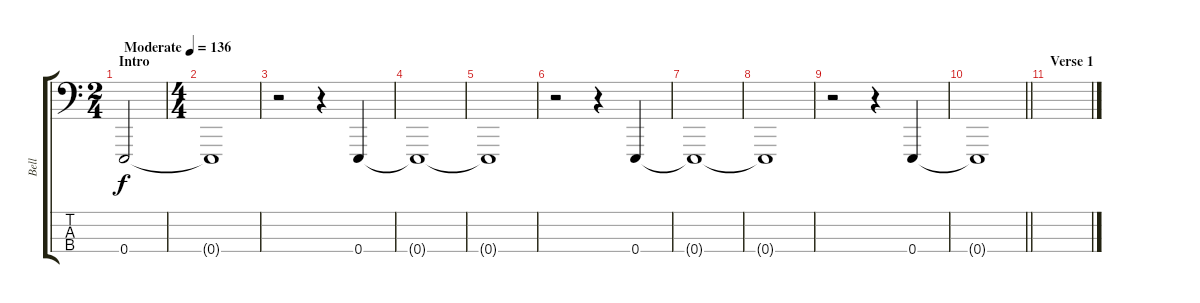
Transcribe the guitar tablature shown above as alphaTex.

\track ("Bell" "Bell") {instrument vibraphone}
\staff {score tabs}
\tuning (G2 D2 A1 E1) {hide}
\ts (2 4)
\section ("" "Intro")
\tempo (136 "Moderate")
\clef f4
\ks c
0.4.2{dy f instrument vibraphone} |
\ts (4 4)
0.4{t}.1 |
r.2 r.4 0.4.4 |
0.4{t}.1 |
0.4{t}.1 |
r.2 r.4 0.4.4 |
0.4{t}.1 |
0.4{t}.1 |
r.2 r.4 0.4.4 |
\barLineRight lightlight
0.4{t}.1 |
\section ("" "Verse 1")
